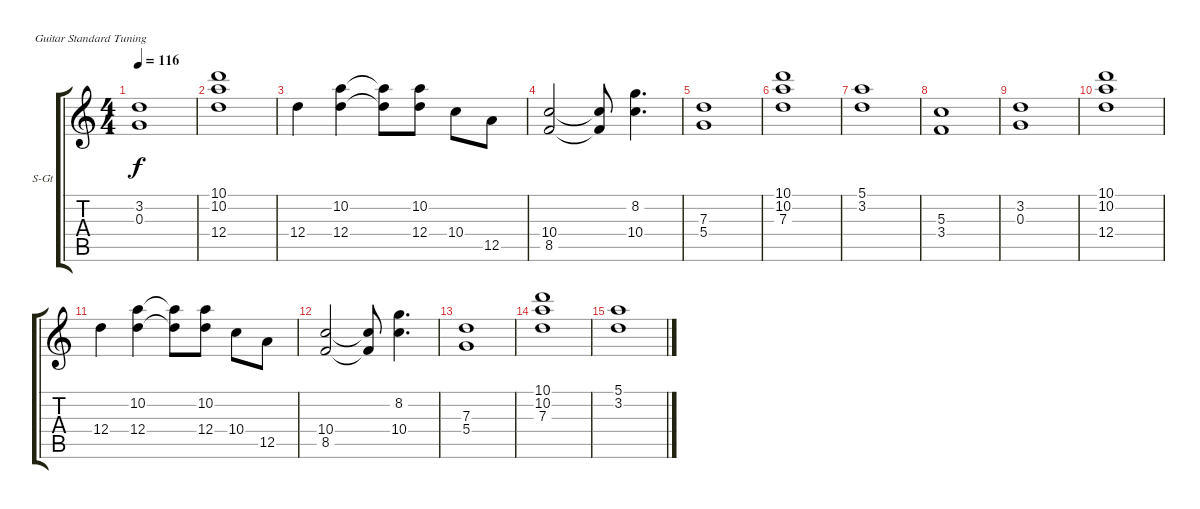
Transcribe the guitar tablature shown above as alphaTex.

\bracketExtendMode groupsimilarinstruments
\firstSystemTrackNameOrientation horizontal
\otherSystemsTrackNameOrientation horizontal
\track ("clavier" "S-Gt") {instrument synthstrings1}
\staff {score tabs}
\tuning (E4 B3 G3 D3 A2 E2)
\displaytranspose 12
\ts (4 4)
\tempo 116
\clef g2
\ks c
(3.2 0.3).1{dy f} |
(10.1 10.2 12.4).1 |
12.4.4 (10.2 12.4).4 (10.2{t} 12.4{t}).8 (10.2 12.4).8 10.4.8 12.5.8 |
(10.4 8.5).2 (10.4{t} 8.5{t}).8 (8.2 10.4).4{d} |
(7.3 5.4).1 |
(10.1 10.2 7.3).1 |
(5.1 3.2).1 |
(5.3 3.4).1 |
(3.2 0.3).1 |
(10.1 10.2 12.4).1 |
12.4.4 (10.2 12.4).4 (10.2{t} 12.4{t}).8 (10.2 12.4).8 10.4.8 12.5.8 |
(10.4 8.5).2 (10.4{t} 8.5{t}).8 (8.2 10.4).4{d} |
(7.3 5.4).1 |
(10.1 10.2 7.3).1 |
(5.1 3.2).1
